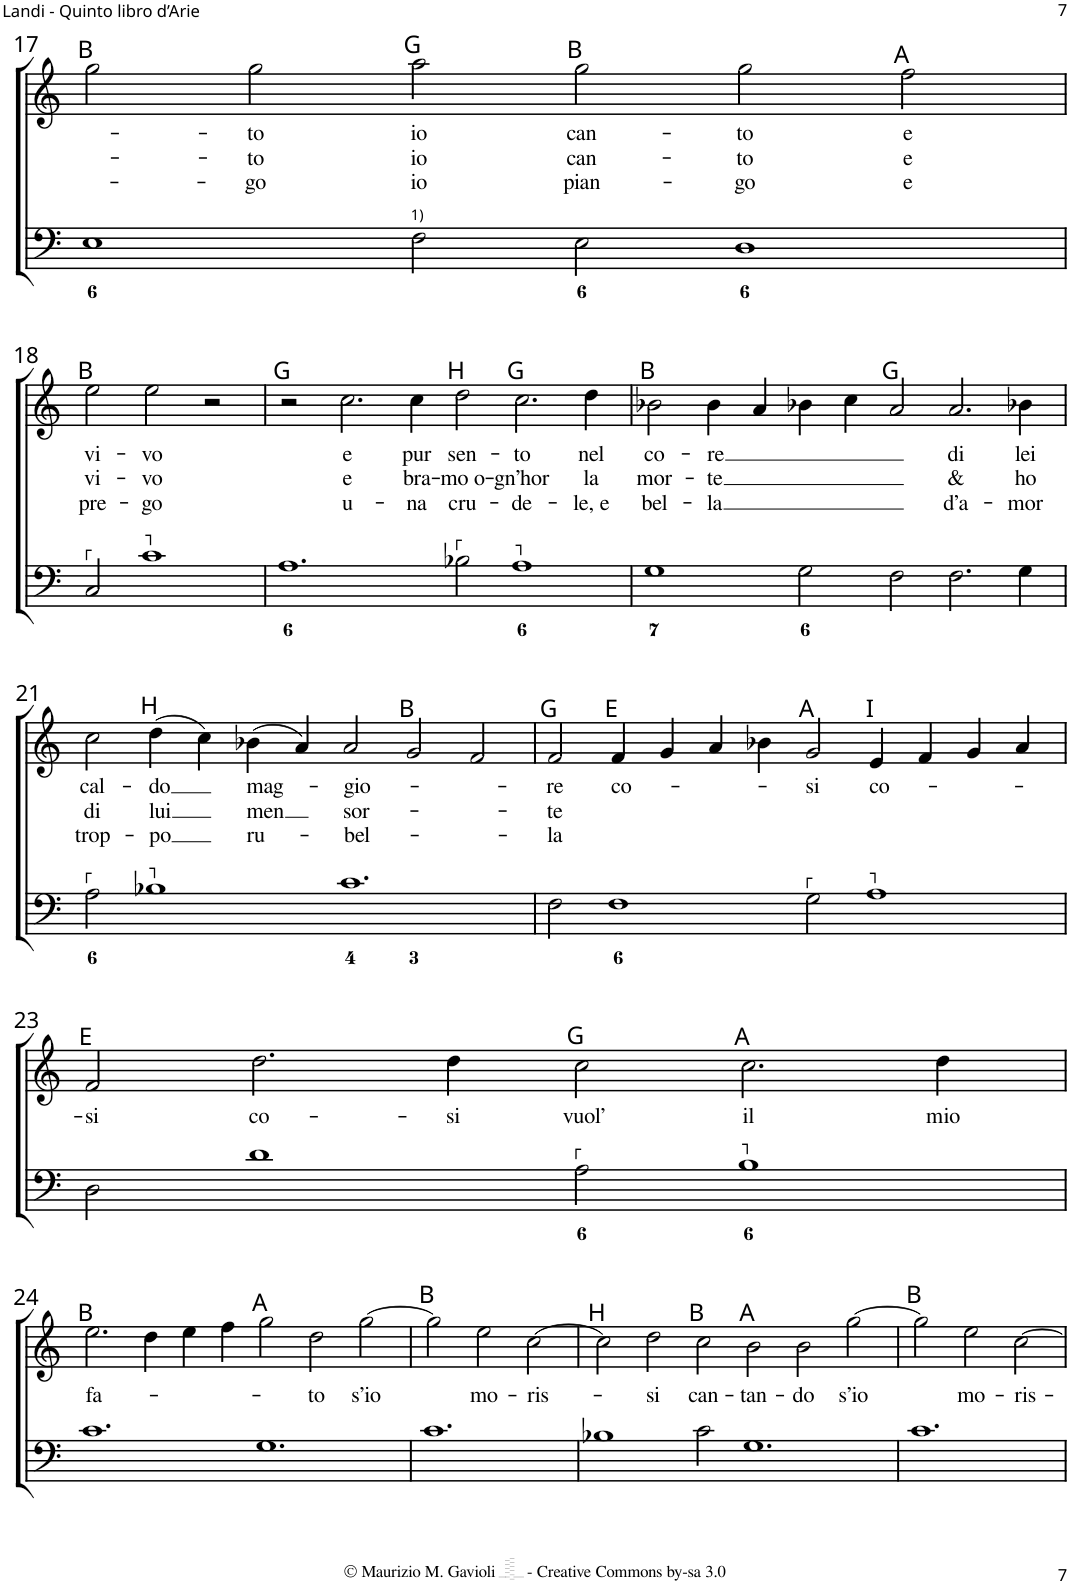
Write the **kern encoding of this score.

**kern	**kern	**text	**text	**text
*part2	*part1	*part1	*part1	*part1
*staff2	*staff1	*staff1	*staff1	*staff1
*I"Viola da gamba	*I"Voice	*	*	*
!!LO:PB:g=z
*clefF4	*clefG2	*	*	*
*k[]	*k[]	*	*	*
*M3/2	*M3/2	*	*	*
=17	=17	=17	=17	=17
!	!LO:TX:a:t=B	!	!	!
1E	2gg\	.	.	.
!	!	!LO:LY:b	!LO:LY:b	!LO:LY:b
.	2gg\	-to	-to	-go
!	!LO:TX:a:t=G	!	!	!
!LO:TX:a:t=1)	!	!	!	!
!	!	!LO:LY:b	!LO:LY:b	!LO:LY:b
2F\	2aa\	io	io	io
!	!LO:TX:a:t=B	!	!	!
!	!	!LO:LY:b	!LO:LY:b	!LO:LY:b
2E\	2gg\	can-	can-	pian-
!	!	!LO:LY:b	!LO:LY:b	!LO:LY:b
1D	2gg\	-to	-to	-go
!	!LO:TX:a:t=A	!	!	!
!	!	!LO:LY:b	!LO:LY:b	!LO:LY:b
.	2ff\	e	e	e
!!LO:LB:g=z
=18	=18	=18	=18	=18
!	!LO:TX:a:t=B	!	!	!
!LO:TX:a:t=┌	!	!	!	!
!	!	!LO:LY:b	!LO:LY:b	!LO:LY:b
2C/	2ee\	vi-	vi-	pre-
!LO:TX:a:t=┐	!	!	!	!
!	!	!LO:LY:b	!LO:LY:b	!LO:LY:b
1c	2ee\	-vo	-vo	-go
.	2r	.	.	.
=19	=19	=19	=19	=19
!	!LO:TX:a:t=G	!	!	!
1.A	2r	.	.	.
!	!	!LO:LY:b	!LO:LY:b	!LO:LY:b
.	2.cc\	e	e	u-
!	!	!LO:LY:b	!LO:LY:b	!LO:LY:b
.	4cc\	pur	bra-	-na
!	!LO:TX:a:t=H	!	!	!
!LO:TX:a:t=┌	!	!	!	!
!	!	!LO:LY:b	!LO:LY:b	!LO:LY:b
2B-X\	2dd\	sen-	-mo o-	cru-
!	!LO:TX:a:t=G	!	!	!
!LO:TX:a:t=┐	!	!	!	!
!	!	!LO:LY:b	!LO:LY:b	!LO:LY:b
1A	2.cc\	-to	-gn’hor	-de-
!	!	!LO:LY:b	!LO:LY:b	!LO:LY:b
.	4dd\	nel	la	-le, e
=20	=20	=20	=20	=20
!	!LO:TX:a:t=B	!	!	!
!	!	!LO:LY:b	!LO:LY:b	!LO:LY:b
1G	2b-X\	co-	mor-	bel-
!	!	!LO:LY:b	!LO:LY:b	!LO:LY:b
.	4b-\	-re	-te	-la
.	4a/	.	.	.
2G\	4b-X\	.	.	.
.	4cc\	.	.	.
!	!LO:TX:a:t=G	!	!	!
2F\	2a/	.	.	.
!	!	!LO:LY:b	!LO:LY:b	!LO:LY:b
2.F\	2.a/	di	&	d’a-
!	!	!LO:LY:b	!LO:LY:b	!LO:LY:b
4G\	4b-X\	lei	ho	-mor
!!LO:LB:g=z
=21	=21	=21	=21	=21
!LO:TX:a:t=┌	!	!	!	!
!	!	!LO:LY:b	!LO:LY:b	!LO:LY:b
2A\	2cc\	cal-	di	trop-
!	!LO:TX:a:t=H	!	!	!
!LO:TX:a:t=┐	!	!	!	!
!	!	!LO:LY:b	!LO:LY:b	!LO:LY:b
1B-X	(4dd\	-do	lui	-po
.	4cc\)	.	.	.
!	!	!LO:LY:b	!LO:LY:b	!LO:LY:b
.	(4b-X\	mag-	men	ru-
.	4a/)	.	.	.
!	!	!LO:LY:b	!LO:LY:b	!LO:LY:b
1.c	2a/	-gio-	sor-	-bel-
!	!LO:TX:a:t=B	!	!	!
.	2g/	.	.	.
.	2f/	.	.	.
=22	=22	=22	=22	=22
!	!LO:TX:a:t=G	!	!	!
!	!	!LO:LY:b	!LO:LY:b	!LO:LY:b
2F\	2f/	-re	-te	-la
!	!LO:TX:a:t=E	!	!	!
!	!	!LO:LY:b	!	!
1F	4f/	co-	.	.
.	4g/	.	.	.
.	4a/	.	.	.
.	4b-X\	.	.	.
!	!LO:TX:a:t=A	!	!	!
!LO:TX:a:t=┌	!	!	!	!
!	!	!LO:LY:b	!	!
2G\	2g/	-si	.	.
!	!LO:TX:a:t=I	!	!	!
!LO:TX:a:t=┐	!	!	!	!
!	!	!LO:LY:b	!	!
1A	4e/	co-	.	.
.	4f/	.	.	.
.	4g/	.	.	.
.	4a/	.	.	.
!!LO:LB:g=z
=23	=23	=23	=23	=23
!	!LO:TX:a:t=E	!	!	!
!	!	!LO:LY:b	!	!
2D\	2f/	-si	.	.
!	!	!LO:LY:b	!	!
1d	2.dd\	co-	.	.
!	!	!LO:LY:b	!	!
.	4dd\	-si	.	.
!	!LO:TX:a:t=G	!	!	!
!LO:TX:a:t=┌	!	!	!	!
!	!	!LO:LY:b	!	!
2A\	2cc\	vuol’	.	.
!	!LO:TX:a:t=A	!	!	!
!LO:TX:a:t=┐	!	!	!	!
!	!	!LO:LY:b	!	!
1B	2.cc\	il	.	.
!	!	!LO:LY:b	!	!
.	4dd\	mio	.	.
!!LO:LB:g=z
=24	=24	=24	=24	=24
!	!LO:TX:a:t=B	!	!	!
!	!	!LO:LY:b	!	!
1.c	2.ee\	fa-	.	.
.	4dd\	.	.	.
.	4ee\	.	.	.
.	4ff\	.	.	.
!	!LO:TX:a:t=A	!	!	!
1.G	2gg\	.	.	.
!	!	!LO:LY:b	!	!
.	2dd\	-to	.	.
!	!	!LO:LY:b	!	!
.	[2gg\	s’io	.	.
=25	=25	=25	=25	=25
!	!LO:TX:a:t=B	!	!	!
1.c	2gg\]	.	.	.
!	!	!LO:LY:b	!	!
.	2ee\	mo-	.	.
!	!	!LO:LY:b	!	!
.	[2cc\	-ris-	.	.
=26	=26	=26	=26	=26
!	!LO:TX:a:t=H	!	!	!
1B-X	2cc\]	.	.	.
!	!	!LO:LY:b	!	!
.	2dd\	-si	.	.
!	!LO:TX:a:t=B	!	!	!
!	!	!LO:LY:b	!	!
2c\	2cc\	can-	.	.
!	!LO:TX:a:t=A	!	!	!
!	!	!LO:LY:b	!	!
1.G	2b\	-tan-	.	.
!	!	!LO:LY:b	!	!
.	2b\	-do	.	.
!	!	!LO:LY:b	!	!
.	[2gg\	s’io	.	.
=27	=27	=27	=27	=27
!	!LO:TX:a:t=B	!	!	!
1.c	2gg\]	.	.	.
!	!	!LO:LY:b	!	!
.	2ee\	mo-	.	.
!	!	!LO:LY:b	!	!
.	[2cc\	-ris-	.	.
=	=	=	=	=
*-	*-	*-	*-	*-
